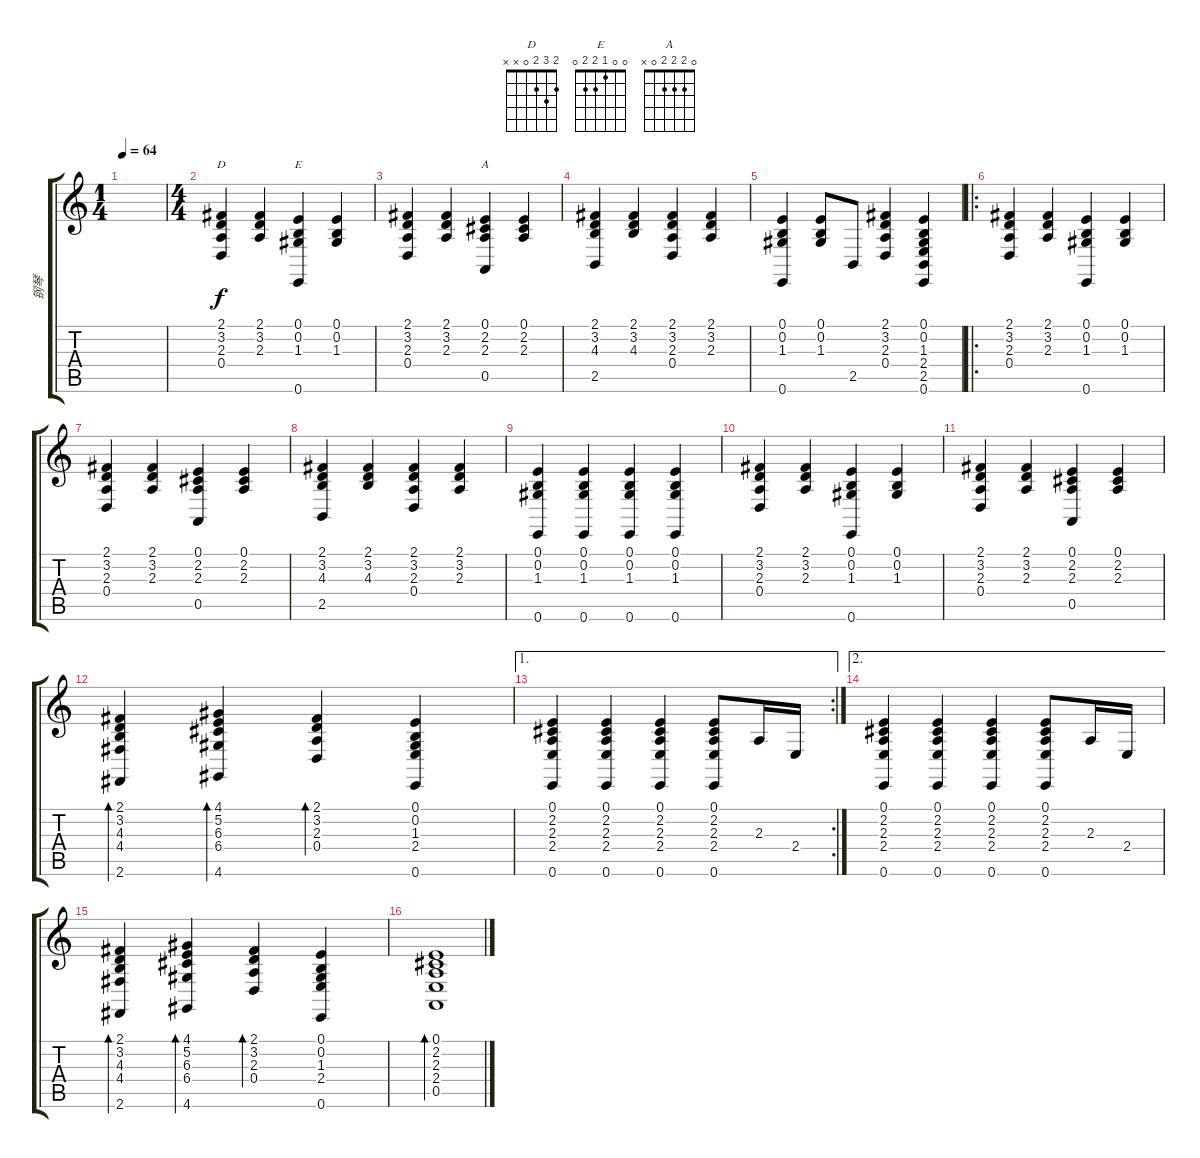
\track ("钢琴" "钢琴") {instrument brightacousticpiano}
\staff {score tabs}
\tuning (E4 B3 G3 D3 A2 E2) {hide}
\chord ("D" 2 3 2 0 x x)
\chord ("E" 0 0 1 2 2 0)
\chord ("A" 0 2 2 2 0 x)
\ts (1 4)
\tempo 64
\clef g2
\ks c
|
\ts (4 4)
(2.1 3.2 2.3 0.4).4{ch "D"} (2.1 3.2 2.3).4 (0.1 0.2 1.3 0.6).4{ch "E"} (0.1 0.2 1.3).4 |
(2.1 3.2 2.3 0.4).4 (2.1 3.2 2.3).4 (0.1 2.2 2.3 0.5).4{ch "A"} (0.1 2.2 2.3).4 |
(2.1 3.2 4.3 2.5).4 (2.1 3.2 4.3).4 (2.1 3.2 2.3 0.4).4 (2.1 3.2 2.3).4 |
(0.1 0.2 1.3 0.6).4 (0.1 0.2 1.3).8 2.5.8 (2.1 3.2 2.3 0.4).4 (0.1 0.2 1.3 2.4 2.5 0.6).4 |
\ro
(2.1 3.2 2.3 0.4).4 (2.1 3.2 2.3).4 (0.1 0.2 1.3 0.6).4 (0.1 0.2 1.3).4 |
(2.1 3.2 2.3 0.4).4 (2.1 3.2 2.3).4 (0.1 2.2 2.3 0.5).4 (0.1 2.2 2.3).4 |
(2.1 3.2 4.3 2.5).4 (2.1 3.2 4.3).4 (2.1 3.2 2.3 0.4).4 (2.1 3.2 2.3).4 |
(0.1 0.2 1.3 0.6).4 (0.1 0.2 1.3 0.6).4 (0.1 0.2 1.3 0.6).4 (0.1 0.2 1.3 0.6).4 |
(2.1 3.2 2.3 0.4).4 (2.1 3.2 2.3).4 (0.1 0.2 1.3 0.6).4 (0.1 0.2 1.3).4 |
(2.1 3.2 2.3 0.4).4 (2.1 3.2 2.3).4 (0.1 2.2 2.3 0.5).4 (0.1 2.2 2.3).4 |
(2.1 3.2 4.3 4.4 2.6).4{bd 30} (4.1 5.2 6.3 6.4 4.6).4{bd 30} (2.1 3.2 2.3 0.4).4{bd 30} (0.1 0.2 1.3 2.4 0.6).4 |
\ae 1
\rc 2
(0.1 2.2 2.3 2.4 0.6).4 (0.1 2.2 2.3 2.4 0.6).4 (0.1 2.2 2.3 2.4 0.6).4 (0.1 2.2 2.3 2.4 0.6).8 2.3.16 2.4.16 |
\ae 2
(0.1 2.2 2.3 2.4 0.6).4 (0.1 2.2 2.3 2.4 0.6).4 (0.1 2.2 2.3 2.4 0.6).4 (0.1 2.2 2.3 2.4 0.6).8 2.3.16 2.4.16 |
(2.1 3.2 4.3 4.4 2.6).4{bd 30} (4.1 5.2 6.3 6.4 4.6).4{bd 30} (2.1 3.2 2.3 0.4).4{bd 30} (0.1 0.2 1.3 2.4 0.6).4 |
(0.1 2.2 2.3 2.4 0.5).1{bd 30}
